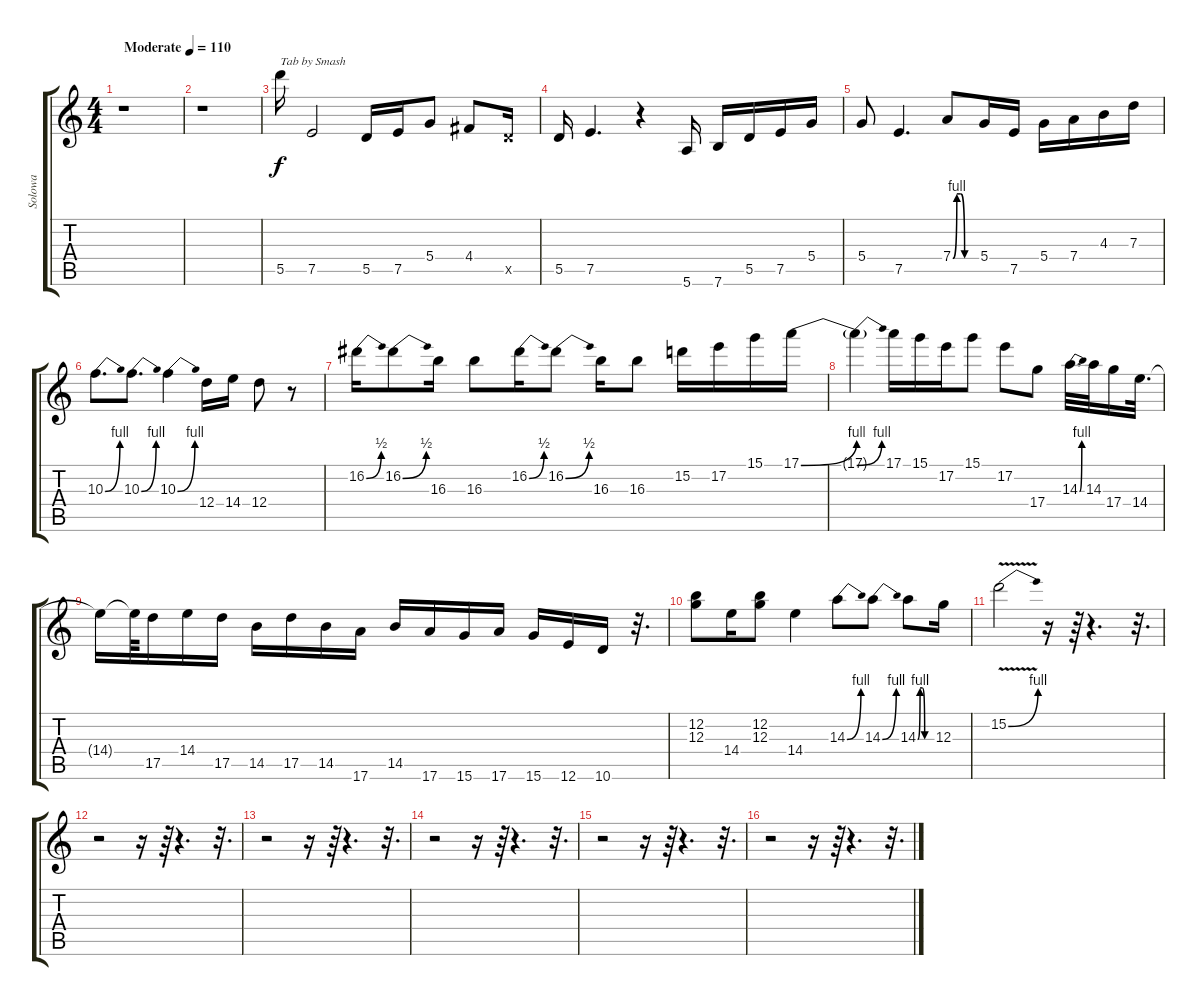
\track ("Solowa" "Solowa") {instrument distortionguitar}
\staff {score tabs}
\tuning (E4 B3 G3 D3 A2 E2) {hide}
\ts (4 4)
\tempo (110 "Moderate")
\clef g2
\ks c
r.1{dy f instrument distortionguitar} |
r.1 |
5.5.16{ot 15mb txt "Tab by Smash"} 7.5.2 5.5.16 7.5.16 5.4.8 4.4.8 5.5{x}.16 |
5.5.16 7.5.4{d} r.4 5.6.16 7.6.16 5.5.16 7.5.16 5.4.16 |
5.4.8 7.5.4{d} 7.4{be (custom 0 0 10 4 20 4 30 0 60 0)}.8 5.4.16 7.5.16 5.4.16 7.4.16 4.3.16 7.3.16 |
10.3{be (bend 0 0 60 4)}.8{d} 10.3{be (bend 0 0 60 4)}.8{d} 10.3{be (bend 0 0 60 4)}.4 12.4.16 14.4.16 12.4.8 r.8 |
16.2{be (bend 0 0 60 2)}.16 16.2{be (bend 0 0 60 2)}.8 16.3.16 16.3.8 16.2{be (bend 0 0 60 2)}.16 16.2{be (bend 0 0 60 2)}.8 16.3.16 16.3.8 15.2.16 17.2.16 15.1.16 17.1{be (bend 0 0 60 4)}.16 |
17.1{be (bend 0 0 60 4) t}.4 17.1.16 15.1.16 17.2.16 15.1.8 17.2.8 17.4.8 14.3{be (bend 0 0 60 4)}.32{d} 14.3.32 17.4.16 14.4.32{d} |
14.4{t}.16 14.4{t}.64 17.5.16 14.4.16 17.5.16 14.5.16 17.5.16 14.5.16 17.6.16 14.5.16 17.6.16 15.6.16 17.6.16 15.6.16 12.6.16 10.6.16 r.32{d} |
(12.2 12.3).8 14.4.16 (12.2 12.3).8 14.4.4 14.3{be (bend 0 0 60 4)}.8 14.3{be (bend 0 0 60 4)}.8 14.3{be (custom 0 0 10 4 20 4 30 0 60 0)}.8 12.3.16 |
15.2{be (bend 0 0 60 4) v}.2 r.16 r.64 r.4{d} r.32{d} |
r.2 r.16 r.64 r.4{d} r.32{d} |
r.2 r.16 r.64 r.4{d} r.32{d} |
r.2 r.16 r.64 r.4{d} r.32{d} |
r.2 r.16 r.64 r.4{d} r.32{d} |
r.2 r.16 r.64 r.4{d} r.32{d}
